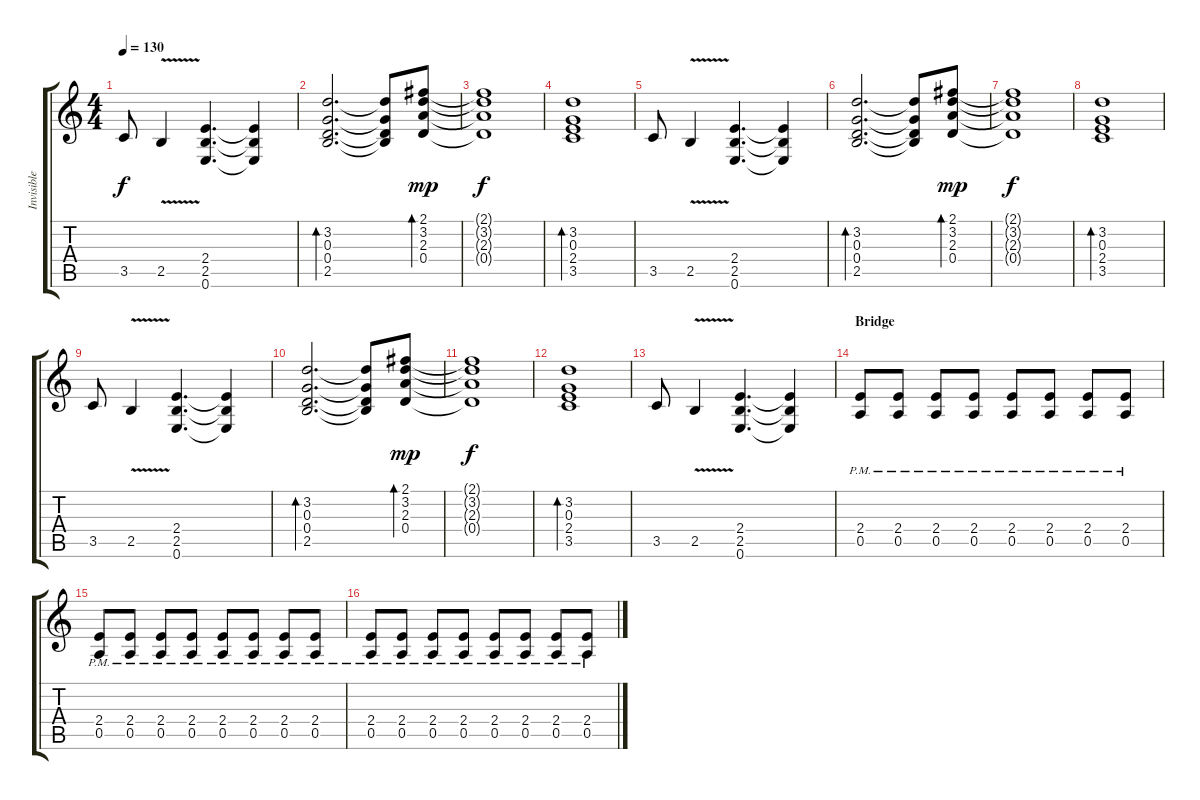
\track ("Invisible Guitarist !" "Invisible ") {instrument distortionguitar}
\staff {score tabs}
\tuning (E4 B3 G3 D3 A2 E2) {hide}
\ts (4 4)
\tempo 130
\clef g2
\ks c
3.5.8{dy f} 2.5{v}.4 (2.4 2.5 0.6).4{d} (2.4{t} 2.5{t} 0.6{t}).4 |
(3.2 0.3 0.4 2.5).2{d bd 30} (3.2{t} 0.3{t} 0.4{t} 2.5{t}).8 (2.1 3.2 2.3 0.4).8{bd 120 dy mp} |
(2.1{t} 3.2{t} 2.3{t} 0.4{t}).1{dy f} |
(3.2 0.3 2.4 3.5).1{bd 30} |
3.5.8 2.5{v}.4 (2.4 2.5 0.6).4{d} (2.4{t} 2.5{t} 0.6{t}).4 |
(3.2 0.3 0.4 2.5).2{d bd 30} (3.2{t} 0.3{t} 0.4{t} 2.5{t}).8 (2.1 3.2 2.3 0.4).8{bd 120 dy mp} |
(2.1{t} 3.2{t} 2.3{t} 0.4{t}).1{dy f} |
(3.2 0.3 2.4 3.5).1{bd 30} |
3.5.8 2.5{v}.4 (2.4 2.5 0.6).4{d} (2.4{t} 2.5{t} 0.6{t}).4 |
(3.2 0.3 0.4 2.5).2{d bd 30} (3.2{t} 0.3{t} 0.4{t} 2.5{t}).8 (2.1 3.2 2.3 0.4).8{bd 120 dy mp} |
(2.1{t} 3.2{t} 2.3{t} 0.4{t}).1{dy f} |
(3.2 0.3 2.4 3.5).1{bd 30} |
3.5.8 2.5{v}.4 (2.4 2.5 0.6).4{d} (2.4{t} 2.5{t} 0.6{t}).4 |
\section ("" "Bridge")
(2.4{pm} 0.5{pm}).8 (2.4{pm} 0.5{pm}).8 (2.4{pm} 0.5{pm}).8 (2.4{pm} 0.5{pm}).8 (2.4{pm} 0.5{pm}).8 (2.4{pm} 0.5{pm}).8 (2.4{pm} 0.5{pm}).8 (2.4{pm} 0.5{pm}).8 |
(2.4{pm} 0.5{pm}).8 (2.4{pm} 0.5{pm}).8 (2.4{pm} 0.5{pm}).8 (2.4{pm} 0.5{pm}).8 (2.4{pm} 0.5{pm}).8 (2.4{pm} 0.5{pm}).8 (2.4{pm} 0.5{pm}).8 (2.4{pm} 0.5{pm}).8 |
(2.4{pm} 0.5{pm}).8 (2.4{pm} 0.5{pm}).8 (2.4{pm} 0.5{pm}).8 (2.4{pm} 0.5{pm}).8 (2.4{pm} 0.5{pm}).8 (2.4{pm} 0.5{pm}).8 (2.4{pm} 0.5{pm}).8 (2.4{pm} 0.5{pm}).8
